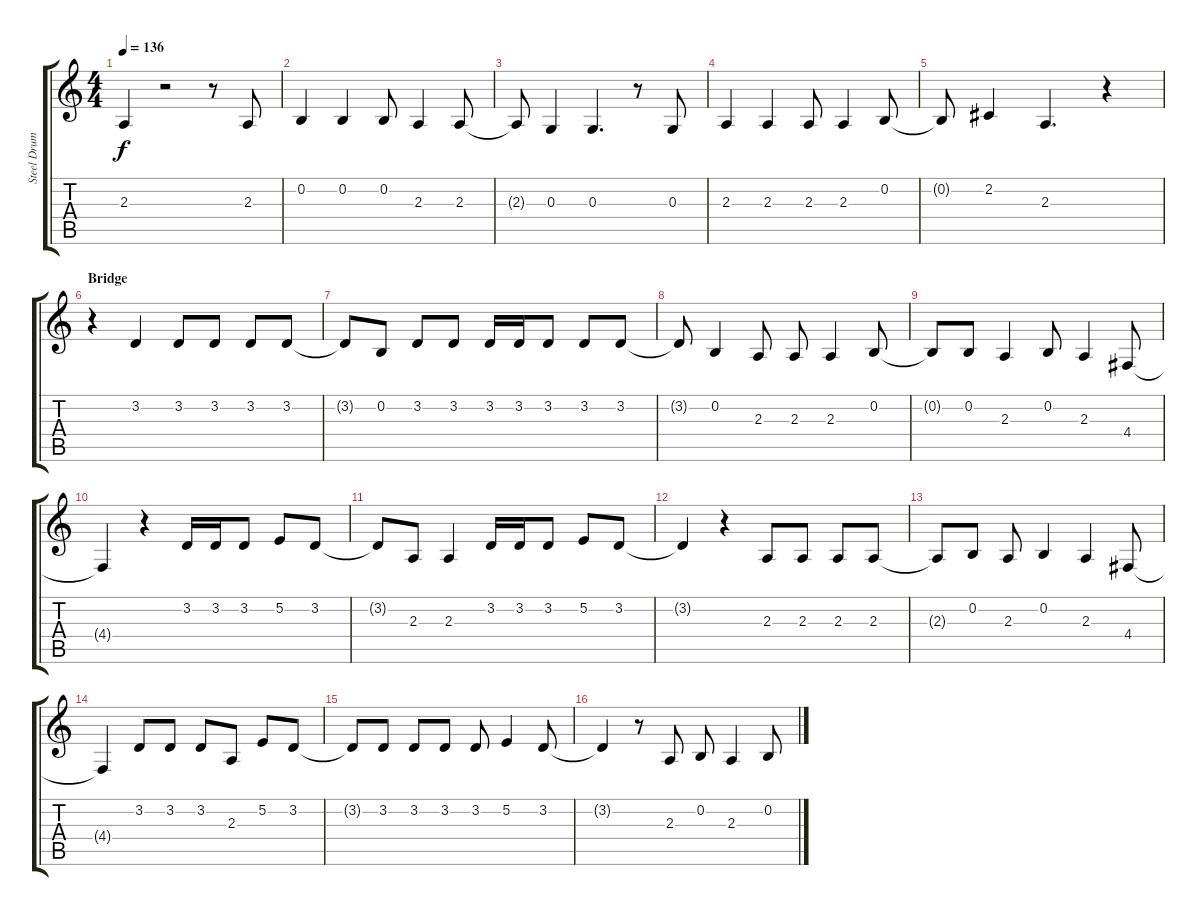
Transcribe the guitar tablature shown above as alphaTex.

\track ("Steel Drums" "Steel Drum") {instrument steeldrums}
\staff {score tabs}
\tuning (E4 B3 G3 D3 A2 E2) {hide}
\ts (4 4)
\tempo 136
\clef g2
\ks c
2.3{t}.4{dy f} r.2 r.8 2.3.8 |
0.2.4 0.2.4 0.2.8 2.3.4 2.3.8 |
2.3{t}.8 0.3.4 0.3.4{d} r.8 0.3.8 |
2.3.4 2.3.4 2.3.8 2.3.4 0.2.8 |
0.2{t}.8 2.2.4 2.3.4{d} r.4 |
\section ("" "Bridge")
r.4 3.2.4 3.2.8 3.2.8 3.2.8 3.2.8 |
3.2{t}.8 0.2.8 3.2.8 3.2.8 3.2.16 3.2.16 3.2.8 3.2.8 3.2.8 |
3.2{t}.8 0.2.4 2.3.8 2.3.8 2.3.4 0.2.8 |
0.2{t}.8 0.2.8 2.3.4 0.2.8 2.3.4 4.4.8 |
4.4{t}.4 r.4 3.2.16 3.2.16 3.2.8 5.2.8 3.2.8 |
3.2{t}.8 2.3.8 2.3.4 3.2.16 3.2.16 3.2.8 5.2.8 3.2.8 |
3.2{t}.4 r.4 2.3.8 2.3.8 2.3.8 2.3.8 |
2.3{t}.8 0.2.8 2.3.8 0.2.4 2.3.4 4.4.8 |
4.4{t}.4 3.2.8 3.2.8 3.2.8 2.3.8 5.2.8 3.2.8 |
3.2{t}.8 3.2.8 3.2.8 3.2.8 3.2.8 5.2.4 3.2.8 |
3.2{t}.4 r.8 2.3.8 0.2.8 2.3.4 0.2.8
